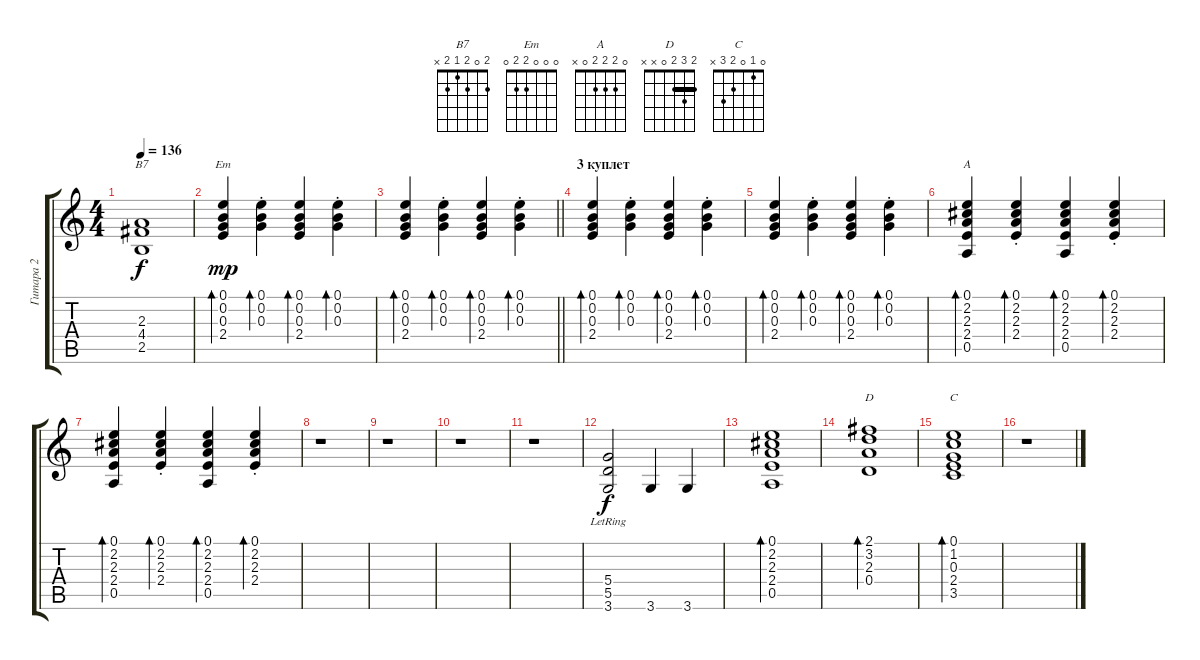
\track ("Гитара 2" "Гитара 2") {instrument acousticguitarsteel}
\staff {score tabs}
\tuning (E4 B3 G3 D3 A2 E2) {hide}
\chord ("B7" 2 0 2 1 2 x)
\chord ("Em" 0 0 0 2 2 0)
\chord ("A" 0 2 2 2 0 x)
\chord ("D" 2 3 2 0 x x) {barre 2}
\chord ("C" 0 1 0 2 3 x)
\ts (4 4)
\tempo 136
\clef g2
\ks c
(2.3 4.4 2.5).1{ch "B7" dy f} |
(0.1 0.2 0.3 2.4).4{bd 60 ch "Em" dy mp} (0.1{st} 0.2{st} 0.3{st}).4{bd 60} (0.1 0.2 0.3 2.4).4{bd 60} (0.1{st} 0.2{st} 0.3{st}).4{bd 60} |
\barLineRight lightlight
(0.1 0.2 0.3 2.4).4{bd 60 volume 6} (0.1{st} 0.2{st} 0.3{st}).4{bd 60} (0.1 0.2 0.3 2.4).4{bd 60} (0.1{st} 0.2{st} 0.3{st}).4{bd 60} |
\section ("" "3 куплет")
(0.1 0.2 0.3 2.4).4{bd 60} (0.1{st} 0.2{st} 0.3{st}).4{bd 60} (0.1 0.2 0.3 2.4).4{bd 60} (0.1{st} 0.2{st} 0.3{st}).4{bd 60} |
(0.1 0.2 0.3 2.4).4{bd 60} (0.1{st} 0.2{st} 0.3{st}).4{bd 60} (0.1 0.2 0.3 2.4).4{bd 60} (0.1{st} 0.2{st} 0.3{st}).4{bd 60} |
(0.1 2.2 2.3 2.4 0.5).4{bd 60 ch "A"} (0.1{st} 2.2{st} 2.3{st} 2.4{st}).4{bd 60} (0.1 2.2 2.3 2.4 0.5).4{bd 60} (0.1{st} 2.2{st} 2.3{st} 2.4{st}).4{bd 60} |
(0.1 2.2 2.3 2.4 0.5).4{bd 60} (0.1{st} 2.2{st} 2.3{st} 2.4{st}).4{bd 60} (0.1 2.2 2.3 2.4 0.5).4{bd 60} (0.1{st} 2.2{st} 2.3{st} 2.4{st}).4{bd 60} |
r.1 |
r.1 |
r.1 |
r.1 |
(5.4{lr} 5.5{lr} 3.6).2{dy f volume 12} 3.6.4 3.6.4 |
(0.1 2.2 2.3 2.4 0.5).1{bd 120} |
(2.1 3.2 2.3 0.4).1{bd 120 ch "D"} |
(0.1 1.2 0.3 2.4 3.5).1{bd 120 ch "C"} |
r.1
